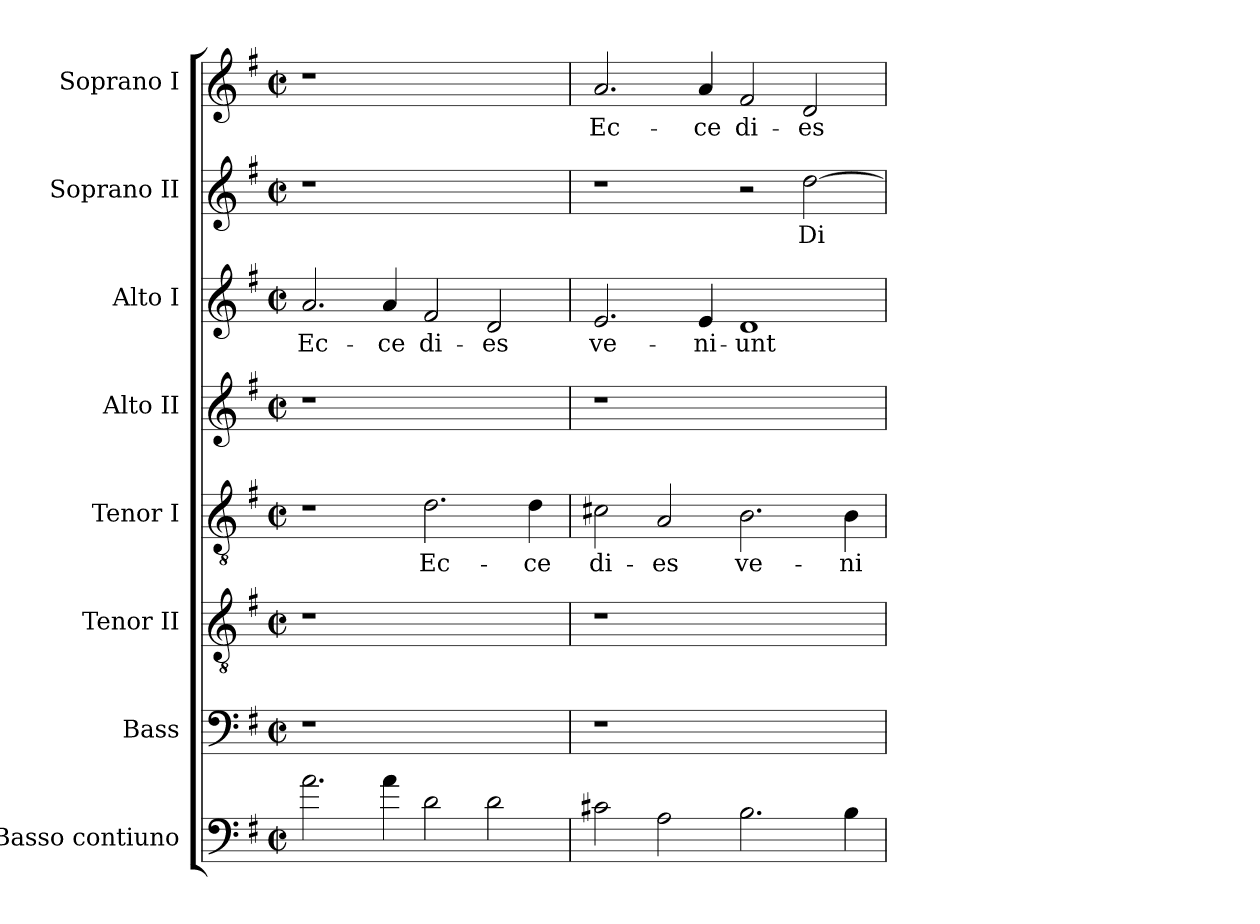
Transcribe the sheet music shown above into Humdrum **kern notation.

**kern	**kern	**kern	**kern	**text	**kern	**kern	**text	**kern	**text	**kern	**text
*part8	*part7	*part6	*part5	*part5	*part4	*part3	*part3	*part2	*part2	*part1	*part1
*staff8	*staff7	*staff6	*staff5	*staff5	*staff4	*staff3	*staff3	*staff2	*staff2	*staff1	*staff1
*I"Basso contiuno	*I"Bass	*I"Tenor II	*I"Tenor I	*	*I"Alto II	*I"Alto I	*	*I"Soprano II	*	*I"Soprano I	*
*	*I'B	*	*I'T	*	*	*I'A	*	*	*	*	*
!!LO:PB:g=z
*clefF4	*clefF4	*clefGv2	*clefGv2	*	*clefG2	*clefG2	*	*clefG2	*	*clefG2	*
*k[f#]	*k[f#]	*k[f#]	*k[f#]	*	*k[f#]	*k[f#]	*	*k[f#]	*	*k[f#]	*
*G:	*G:	*G:	*G:	*	*G:	*G:	*	*G:	*	*G:	*
*M2/2	*M2/2	*M2/2	*M2/2	*	*M2/2	*M2/2	*	*M2/2	*	*M2/2	*
*met(c|)	*met(c|)	*met(c|)	*met(c|)	*	*met(c|)	*met(c|)	*	*met(c|)	*	*met(c|)	*
=1	=1	=1	=1	=1	=1	=1	=1	=1	=1	=1	=1
!	!LO:N:vis=1	!LO:N:vis=1	!	!	!LO:N:vis=1	!	!	!	!	!	!
!	!	!	!	!	!	!	!LO:LY:b:color=#000000	!LO:N:vis=1	!	!LO:N:vis=1	!
2.ai\	1r	1r	1r	.	1r	2.ai/	Ec-	1r	.	1r	.
!	!	!	!	!	!	!	!LO:LY:b:color=#000000	!	!	!	!
4ai\	.	.	.	.	.	4ai/	-ce	.	.	.	.
!	!	!	!	!LO:LY:b:color=#000000	!	!	!	!	!	!	!
!	!	!	!	!	!	!	!LO:LY:b:color=#000000	!	!	!	!
2di\	1ryy	1ryy	2.di\	Ec-	1ryy	2f#i/	di-	1ryy	.	1ryy	.
!	!	!	!	!	!	!	!LO:LY:b:color=#000000	!	!	!	!
2di\	.	.	.	.	.	2di/	-es	.	.	.	.
!	!	!	!	!LO:LY:b:color=#000000	!	!	!	!	!	!	!
.	.	.	4di\	-ce	.	.	.	.	.	.	.
=2	=2	=2	=2	=2	=2	=2	=2	=2	=2	=2	=2
!	!LO:N:vis=1	!LO:N:vis=1	!	!	!	!	!	!	!	!	!
!	!	!	!	!LO:LY:b:color=#000000	!LO:N:vis=1	!	!	!	!	!	!
!	!	!	!	!	!	!	!LO:LY:b:color=#000000	!	!	!	!
!	!	!	!	!	!	!	!	!	!	!	!LO:LY:b:color=#000000
2c#Xi\	1r	1r	2c#Xi\	di-	1r	2.ei/	ve-	1r	.	2.ai/	Ec-
!	!	!	!	!LO:LY:b:color=#000000	!	!	!	!	!	!	!
2Ai\	.	.	2Ai/	-es	.	.	.	.	.	.	.
!	!	!	!	!	!	!	!LO:LY:b:color=#000000	!	!	!	!
!	!	!	!	!	!	!	!	!	!	!	!LO:LY:b:color=#000000
.	.	.	.	.	.	4ei/	-ni-	.	.	4ai/	-ce
!	!	!	!	!LO:LY:b:color=#000000	!	!	!	!	!	!	!
!	!	!	!	!	!	!	!LO:LY:b:color=#000000	!	!	!	!
!	!	!	!	!	!	!	!	!	!	!	!LO:LY:b:color=#000000
2.Bi\	1ryy	1ryy	2.Bi\	ve-	1ryy	1di	-unt	2r	.	2f#i/	di-
!	!	!	!	!	!	!	!	!	!LO:LY:b:color=#000000	!	!
!	!	!	!	!	!	!	!	!	!	!	!LO:LY:b:color=#000000
.	.	.	.	.	.	.	.	[>2ddi\	Di-	2di/	-es
!	!	!	!	!LO:LY:b:color=#000000	!	!	!	!	!	!	!
4Bi\	.	.	4Bi\	-ni-	.	.	.	.	.	.	.
=	=	=	=	=	=	=	=	=	=	=	=
*-	*-	*-	*-	*-	*-	*-	*-	*-	*-	*-	*-
